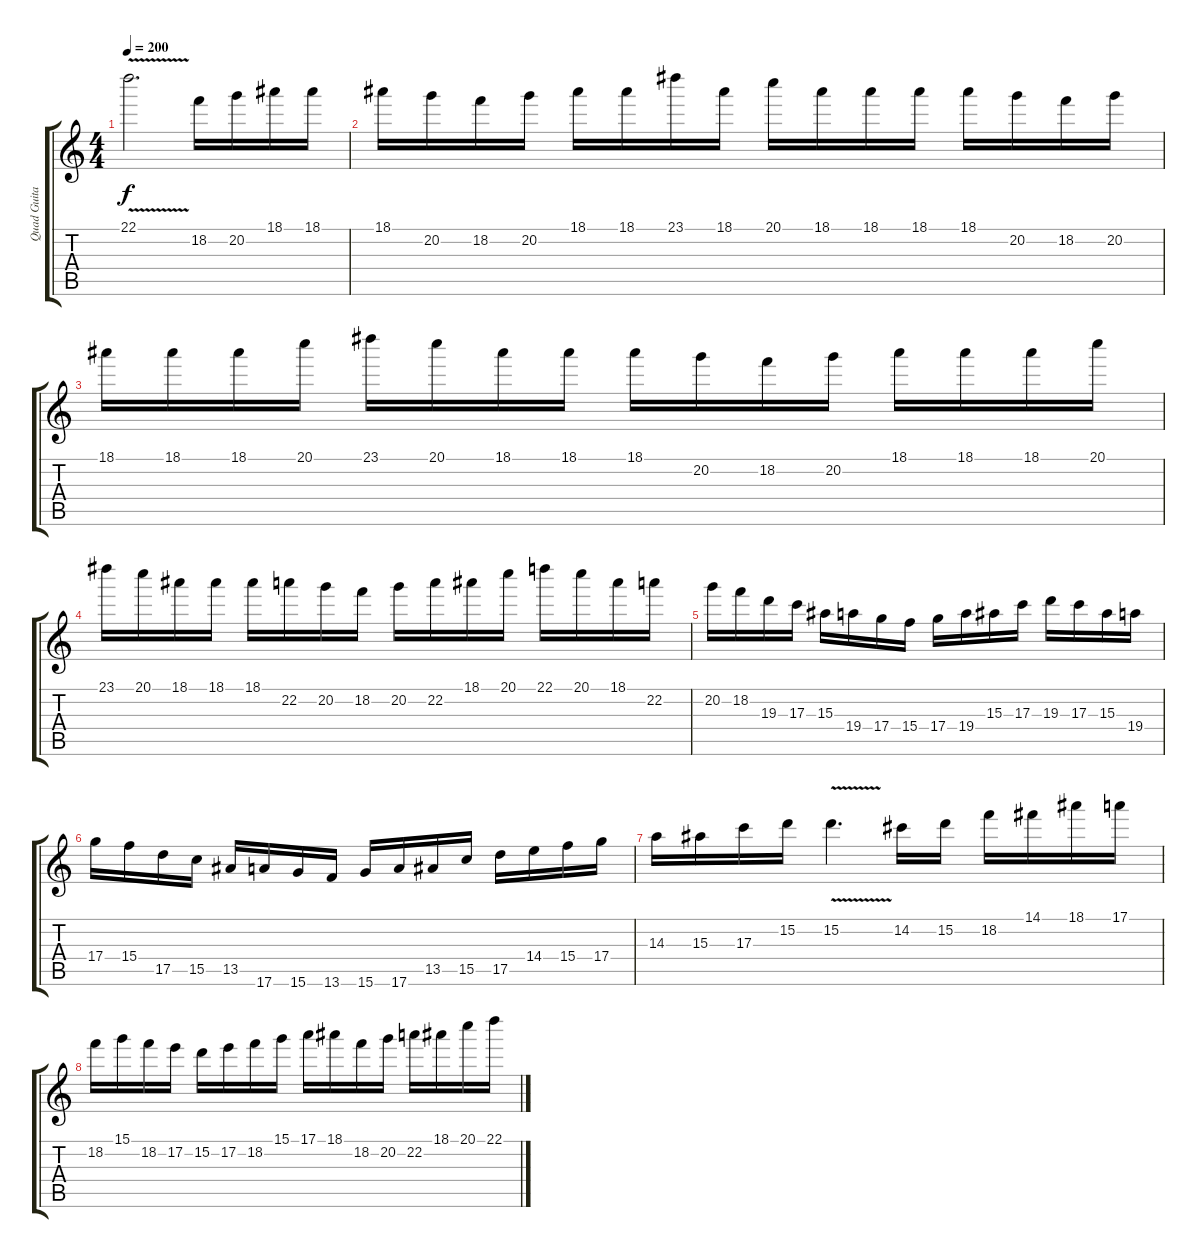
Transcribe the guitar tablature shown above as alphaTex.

\track ("Quad Guitar" "Quad Guita") {instrument distortionguitar}
\staff {score tabs}
\tuning (E4 B3 G3 D3 A2 E2) {hide}
\ts (4 4)
\tempo 200
\clef g2
\ks c
22.1{v}.2{d dy f} 18.2.16 20.2.16 18.1.16 18.1.16 |
18.1.16 20.2.16 18.2.16 20.2.16 18.1.16 18.1.16 23.1.16 18.1.16 20.1.16 18.1.16 18.1.16 18.1.16 18.1.16 20.2.16 18.2.16 20.2.16 |
18.1.16 18.1.16 18.1.16 20.1.16 23.1.16 20.1.16 18.1.16 18.1.16 18.1.16 20.2.16 18.2.16 20.2.16 18.1.16 18.1.16 18.1.16 20.1.16 |
23.1.16 20.1.16 18.1.16 18.1.16 18.1.16 22.2.16 20.2.16 18.2.16 20.2.16 22.2.16 18.1.16 20.1.16 22.1.16 20.1.16 18.1.16 22.2.16 |
20.2.16 18.2.16 19.3.16 17.3.16 15.3.16 19.4.16 17.4.16 15.4.16 17.4.16 19.4.16 15.3.16 17.3.16 19.3.16 17.3.16 15.3.16 19.4.16 |
17.4.16 15.4.16 17.5.16 15.5.16 13.5.16 17.6.16 15.6.16 13.6.16 15.6.16 17.6.16 13.5.16 15.5.16 17.5.16 14.4.16 15.4.16 17.4.16 |
14.3.16 15.3.16 17.3.16 15.2.16 15.2{v}.4{d} 14.2.16 15.2.16 18.2.16 14.1.16 18.1.16 17.1.16 |
18.2.16 15.1.16 18.2.16 17.2.16 15.2.16 17.2.16 18.2.16 15.1.16 17.1.16 18.1.16 18.2.16 20.2.16 22.2.16 18.1.16 20.1.16 22.1.16
